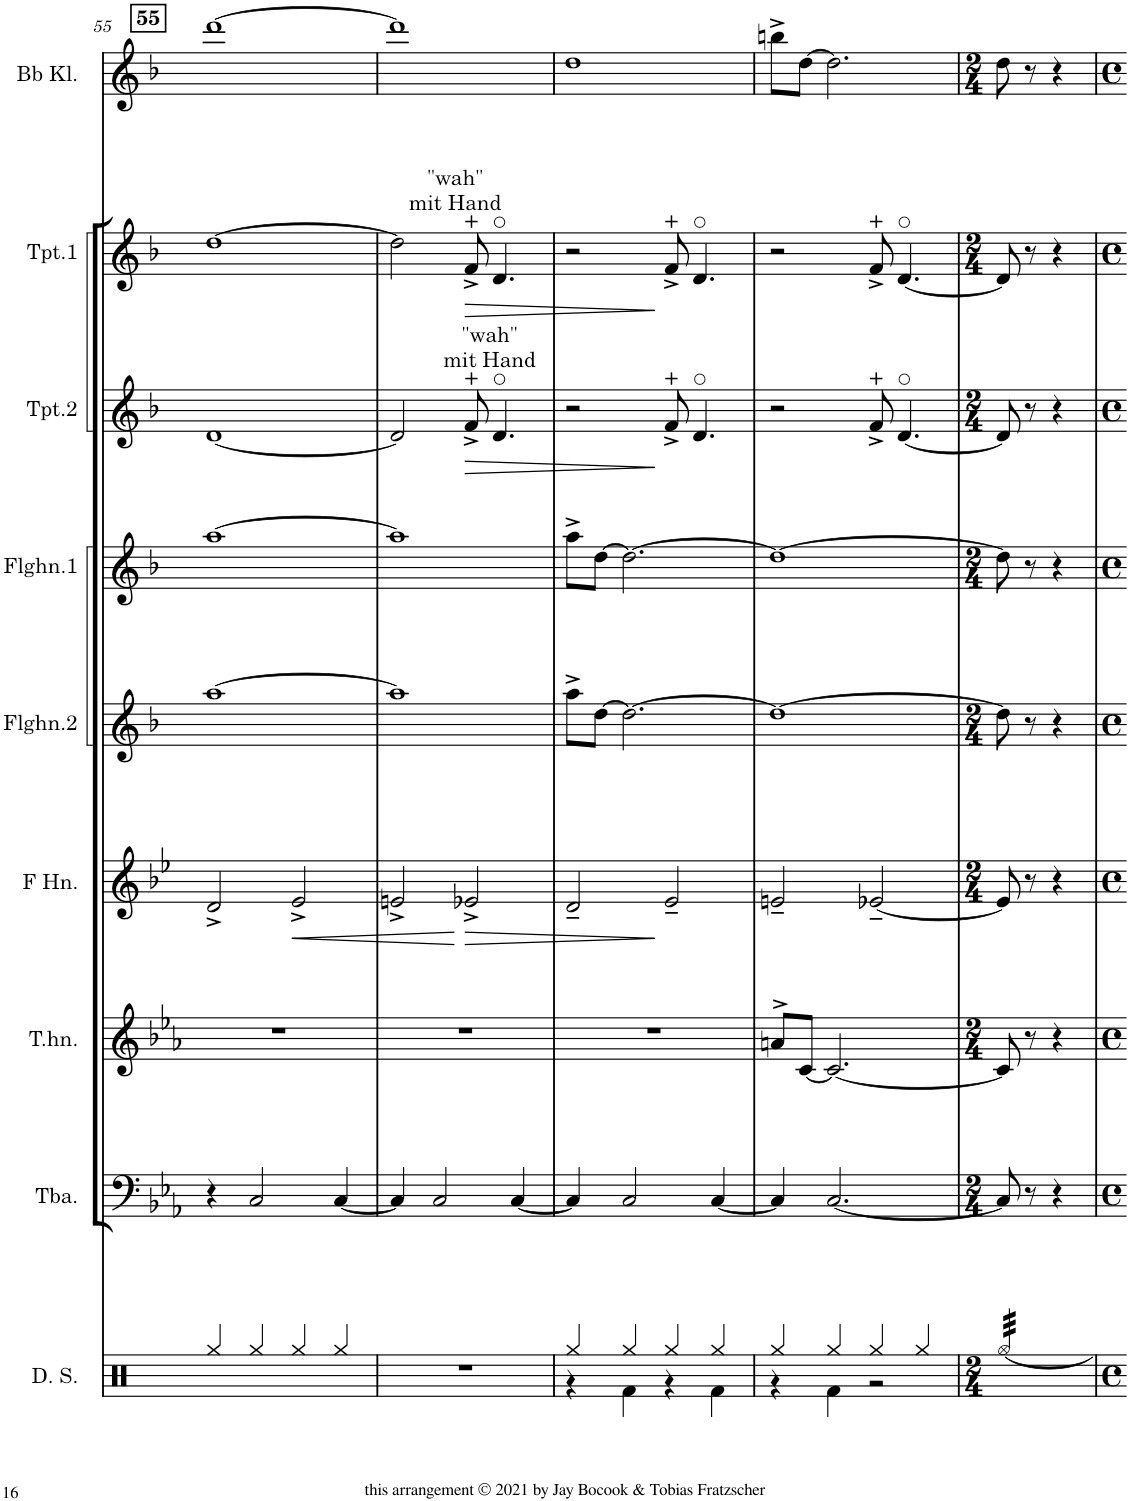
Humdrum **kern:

**kern	**kern	**kern	**kern	**dynam	**kern	**kern	**kern	**dynam	**kern	**dynam	**kern
*part9	*part8	*part7	*part6	*part6	*part5	*part4	*part3	*part3	*part2	*part2	*part1
*staff9	*staff8	*staff7	*staff6	*staff6	*staff5	*staff4	*staff3	*staff3	*staff2	*staff2	*staff1
*I"Drum Set	*I"Tuba	*I"Tenorhorn	*I"Horn in F	*	*I"Flügelhorn 2	*I"Flügelhorn 1	*I"Trompete 2	*	*I"Trompete 1	*	*I"Klarinette
*I'D. S.	*I'Tba.	*I'T.hn.	*	*	*I'Flghn.2	*I'Flghn.1	*I'Tpt.2	*	*I'Tpt.1	*	*
!!LO:PB:g=z
*clefX	*clefF4	*clefG2	*clefG2	*	*clefG2	*clefG2	*clefG2	*	*clefG2	*	*clefG2
*	*	*Trd4c7	*Trd4c7	*	*Trd1c2	*Trd1c2	*Trd1c2	*	*Trd1c2	*	*Trd1c2
*k[]	*k[b-e-a-]	*k[b-e-a-]	*k[b-e-]	*	*k[b-]	*k[b-]	*k[b-]	*	*k[b-]	*	*k[b-]
*M4/4	*M4/4	*M4/4	*M4/4	*	*M4/4	*M4/4	*M4/4	*	*M4/4	*	*M4/4
*met(c)	*met(c)	*met(c)	*met(c)	*	*met(c)	*met(c)	*met(c)	*	*met(c)	*	*met(c)
!!LO:REH:place=s1:a:B:cj:t=55
=55	=55	=55	=55	=55	=55	=55	=55	=55	=55	=55	=55
4Rgg/	4r	1r	2d^</	.	[1aa	[1aa	[1d	.	[1dd	.	[1ddd
4Rgg/	2C/	.	.	.	.	.	.	.	.	.	.
!	!	!	!	!LO:HP:b	!	!	!	!	!	!	!
4Rgg/	.	.	2e-^</	<	.	.	.	.	.	.	.
4Rgg/	[4C/	.	.	.	.	.	.	.	.	.	.
=56	=56	=56	=56	=56	=56	=56	=56	=56	=56	=56	=56
!	!	!	!	!	!	!	!	!	!LO:TX:a:t="wah"	!	!
!	!	!	!	!	!	!	!	!	!LO:TX:a:t=mit Hand	!	!
1r	4C/]	1r	2en^</	.	1aa]	1aa]	2d/]	.	2dd\]	.	1ddd]
.	2C/	.	.	.	.	.	.	.	.	.	.
!	!	!	!	!	!	!	!LO:TX:a:t="wah"	!	!	!	!
!	!	!	!	!	!	!	!LO:TX:a:t=mit Hand	!	!	!	!
!	!	!	!	!LO:HP:n=1:b	!	!	!	!LO:HP:b	!	!LO:HP:b	!
.	.	.	2e-X^</	[ >	.	.	8f^</	>	8f^</	>	.
.	.	.	.	.	.	.	4.d/	.	4.d/	.	.
.	[4C/	.	.	.	.	.	.	.	.	.	.
=57	=57	=57	=57	=57	=57	=57	=57	=57	=57	=57	=57
*^	*	*	*	*	*	*	*	*	*	*	*
4Rgg/	4r	4C/]	1r	2d~</	.	8aa^>\L	8aa^>\L	2r	.	2r	.	1dd
.	.	.	.	.	.	[8dd\J	[8dd\J	.	.	.	.	.
4Rgg/	4Rf\	2C/	.	.	.	2.dd\_	2.dd\_	.	.	.	.	.
4Rgg/	4r	.	.	2e-~</	]	.	.	8f^</	]	8f^</	]	.
.	.	.	.	.	.	.	.	4.d/	.	4.d/	.	.
4Rgg/	4Rf\	[4C/	.	.	.	.	.	.	.	.	.	.
=58	=58	=58	=58	=58	=58	=58	=58	=58	=58	=58	=58	=58
4Rgg/	4r	4C/]	8an^>/L	2en~</	.	1dd_	1dd_	2r	.	2r	.	8bbn^>\L
.	.	.	[8c/J	.	.	.	.	.	.	.	.	[8dd\J
4Rgg/	4Rf\	[2.C/	2.c/_	.	.	.	.	.	.	.	.	2.dd\]
4Rgg/	2r	.	.	[2e-X~</	.	.	.	8f^</	.	8f^</	.	.
.	.	.	.	.	.	.	.	[4.d/	.	[4.d/	.	.
4Rgg/	.	.	.	.	.	.	.	.	.	.	.	.
*v	*v	*	*	*	*	*	*	*	*	*	*	*
=59	=59	=59	=59	=59	=59	=59	=59	=59	=59	=59	=59
*M2/4	*M2/4	*M2/4	*M2/4	*	*M2/4	*M2/4	*M2/4	*	*M2/4	*	*M2/4
*tremolo	*	*	*	*	*	*	*	*	*	*	*
[32Rgg/LLL	8C/]	8c/]	8e-/]	.	8dd\]	8dd\]	8d/]	.	8d/]	.	8dd\
32Rgg/	.	.	.	.	.	.	.	.	.	.	.
32Rgg/	.	.	.	.	.	.	.	.	.	.	.
32Rgg/	.	.	.	.	.	.	.	.	.	.	.
32Rgg/	8r	8r	8r	.	8r	8r	8r	.	8r	.	8r
32Rgg/	.	.	.	.	.	.	.	.	.	.	.
32Rgg/	.	.	.	.	.	.	.	.	.	.	.
32Rgg/	.	.	.	.	.	.	.	.	.	.	.
32Rgg/	4r	4r	4r	.	4r	4r	4r	.	4r	.	4r
32Rgg/	.	.	.	.	.	.	.	.	.	.	.
32Rgg/	.	.	.	.	.	.	.	.	.	.	.
32Rgg/	.	.	.	.	.	.	.	.	.	.	.
32Rgg/	.	.	.	.	.	.	.	.	.	.	.
32Rgg/	.	.	.	.	.	.	.	.	.	.	.
32Rgg/	.	.	.	.	.	.	.	.	.	.	.
32Rgg/JJJ	.	.	.	.	.	.	.	.	.	.	.
*Xtremolo	*	*	*	*	*	*	*	*	*	*	*
=	=	=	=	=	=	=	=	=	=	=	=
*-	*-	*-	*-	*-	*-	*-	*-	*-	*-	*-	*-
